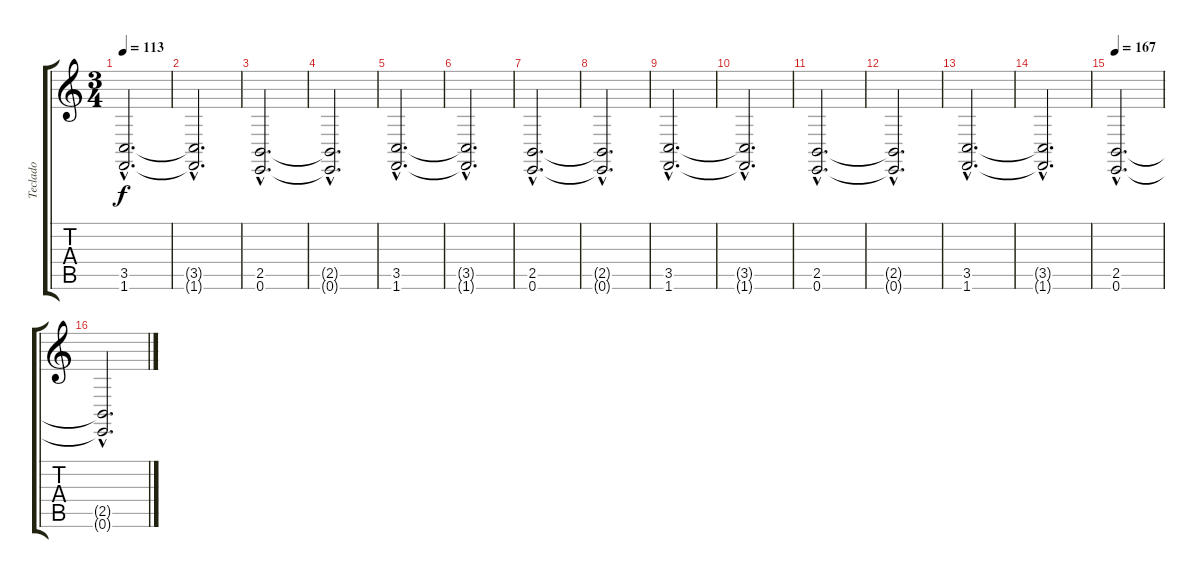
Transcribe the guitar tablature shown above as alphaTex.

\track ("Teclado" "Teclado") {instrument stringensemble1}
\staff {score tabs}
\tuning (E4 B3 G3 D3 A2 E2) {hide}
\ts (3 4)
\tempo 113
\clef g2
\ks c
(3.5{hac} 1.6{hac}).2{d dy f} |
(3.5{hac t} 1.6{hac t}).2{d} |
(2.5{hac} 0.6{hac}).2{d} |
(2.5{hac t} 0.6{hac t}).2{d} |
(3.5{hac} 1.6{hac}).2{d} |
(3.5{hac t} 1.6{hac t}).2{d} |
(2.5{hac} 0.6{hac}).2{d} |
(2.5{hac t} 0.6{hac t}).2{d} |
(3.5{hac} 1.6{hac}).2{d} |
(3.5{hac t} 1.6{hac t}).2{d} |
(2.5{hac} 0.6{hac}).2{d} |
(2.5{hac t} 0.6{hac t}).2{d} |
(3.5{hac} 1.6{hac}).2{d} |
(3.5{hac t} 1.6{hac t}).2{d} |
\tempo 167
(2.5{hac} 0.6{hac}).2{d} |
(2.5{hac t} 0.6{hac t}).2{d}
